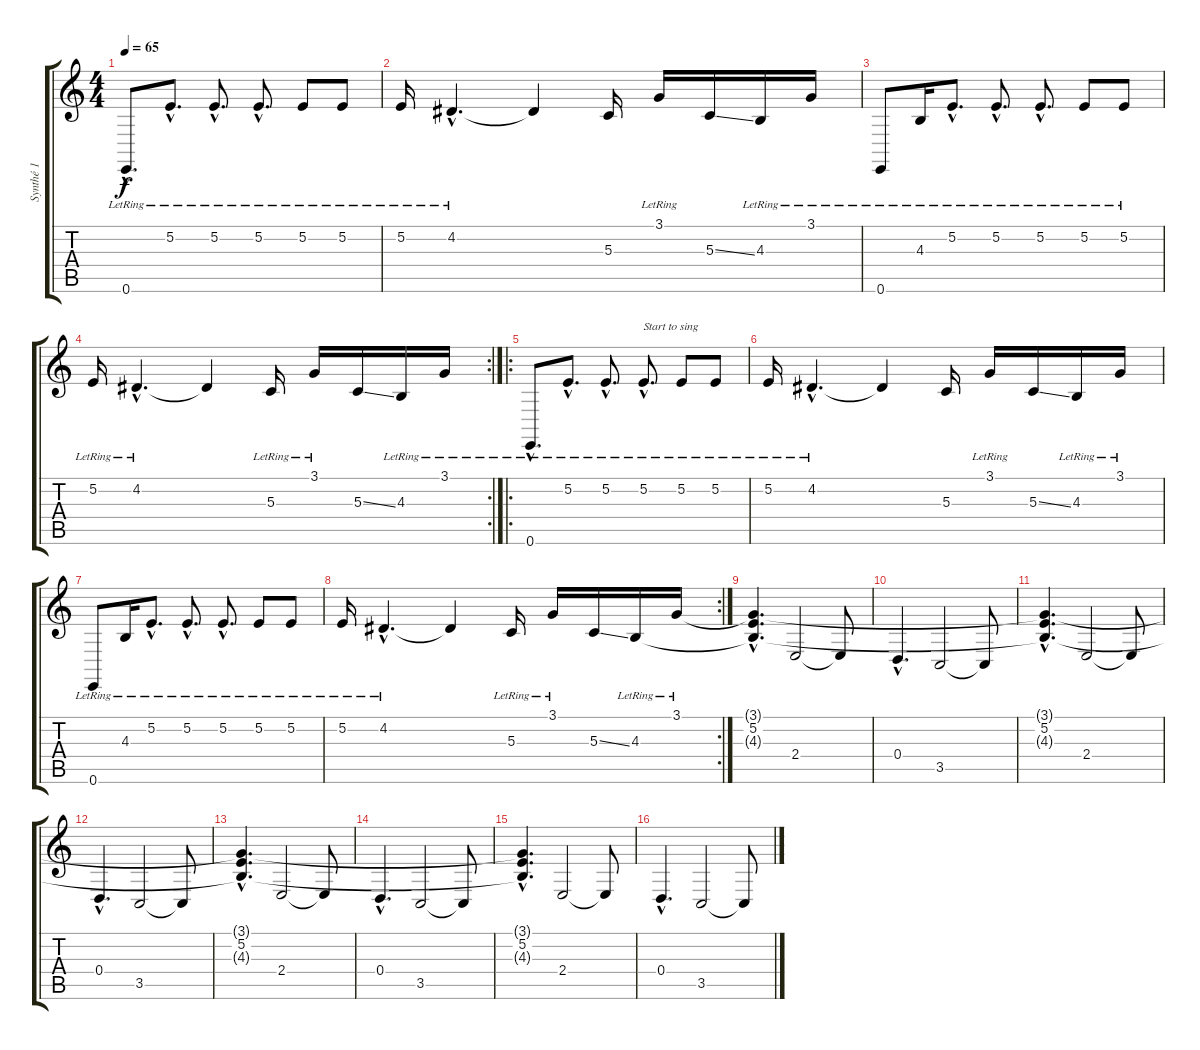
\track ("Synthé 1" "Synthé 1") {instrument electricpiano1}
\staff {score tabs}
\tuning (E4 B3 G3 D3 A2 E2) {hide}
\ts (4 4)
\tempo 65
\clef g2
\ks c
0.6{hac lr}.8{d dy f instrument electricpiano1} 5.2{hac lr}.8{d} 5.2{hac lr}.8{d} 5.2{hac lr}.8{d} 5.2{lr}.8 5.2{lr}.8 |
5.2{lr}.16 4.2{hac lr}.4{d} 4.2{t}.4 5.3.16 3.1{lr}.16 5.3{ss}.16 4.3{lr}.16 3.1{lr}.16 |
0.6{lr}.8 4.3{lr}.16 5.2{hac lr}.8{d} 5.2{hac lr}.8{d} 5.2{hac lr}.8{d} 5.2{lr}.8 5.2{lr}.8 |
\rc 2
5.2{lr}.16 4.2{hac lr}.4{d} 4.2{t}.4 5.3{lr}.16 3.1{lr}.16 5.3{ss}.16 4.3{lr}.16 3.1{lr}.16 |
\ro
0.6{hac lr}.8{d} 5.2{hac lr}.8{d} 5.2{hac lr}.8{d} 5.2{hac lr}.8{d txt "Start to sing"} 5.2{lr}.8 5.2{lr}.8 |
5.2{lr}.16 4.2{hac lr}.4{d} 4.2{t}.4 5.3.16 3.1{lr}.16 5.3{ss}.16 4.3{lr}.16 3.1{lr}.16 |
0.6{lr}.8 4.3{lr}.16 5.2{hac lr}.8{d} 5.2{hac lr}.8{d} 5.2{hac lr}.8{d} 5.2{lr}.8 5.2{lr}.8 |
\rc 2
5.2{lr}.16 4.2{hac lr}.4{d} 4.2{t}.4 5.3{lr}.16 3.1{lr}.16 5.3{ss}.16 4.3{lr}.16 3.1{lr}.16 |
(3.1{hac t} 5.2{hac} 4.3{hac t}).4{d} 2.4.2 2.4{t}.8 |
0.4{hac}.4{d} 3.5.2 3.5{t}.8 |
(3.1{hac t} 5.2{hac} 4.3{hac t}).4{d} 2.4.2 2.4{t}.8 |
0.4{hac}.4{d} 3.5.2 3.5{t}.8 |
(3.1{hac t} 5.2{hac} 4.3{hac t}).4{d} 2.4.2 2.4{t}.8 |
0.4{hac}.4{d} 3.5.2 3.5{t}.8 |
(3.1{hac t} 5.2{hac} 4.3{hac t}).4{d} 2.4.2 2.4{t}.8 |
0.4{hac}.4{d} 3.5.2 3.5{t}.8
